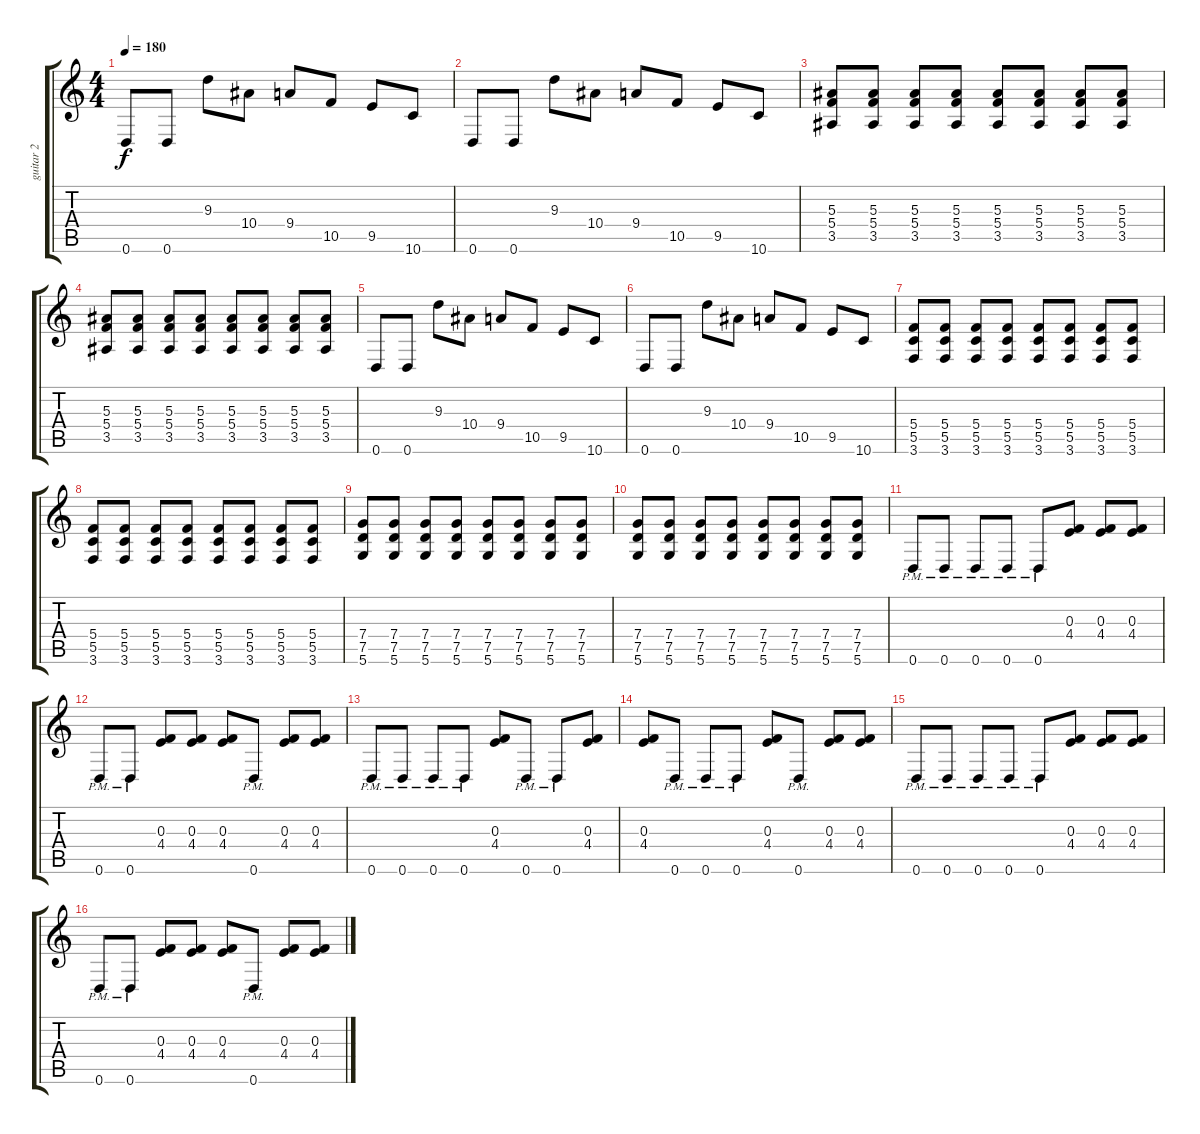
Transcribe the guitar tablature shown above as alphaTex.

\track ("guitar 2" "guitar 2") {instrument distortionguitar}
\staff {score tabs}
\tuning (D4 A3 F3 C3 G2 D2) {hide}
\ts (4 4)
\tempo 180
\clef g2
\ks c
0.6.8{dy f} 0.6.8 9.3.8 10.4.8 9.4.8 10.5.8 9.5.8 10.6.8 |
0.6.8 0.6.8 9.3.8 10.4.8 9.4.8 10.5.8 9.5.8 10.6.8 |
(5.3 5.4 3.5).8 (5.3 5.4 3.5).8 (5.3 5.4 3.5).8 (5.3 5.4 3.5).8 (5.3 5.4 3.5).8 (5.3 5.4 3.5).8 (5.3 5.4 3.5).8 (5.3 5.4 3.5).8 |
(5.3 5.4 3.5).8 (5.3 5.4 3.5).8 (5.3 5.4 3.5).8 (5.3 5.4 3.5).8 (5.3 5.4 3.5).8 (5.3 5.4 3.5).8 (5.3 5.4 3.5).8 (5.3 5.4 3.5).8 |
0.6.8 0.6.8 9.3.8 10.4.8 9.4.8 10.5.8 9.5.8 10.6.8 |
0.6.8 0.6.8 9.3.8 10.4.8 9.4.8 10.5.8 9.5.8 10.6.8 |
(5.4 5.5 3.6).8 (5.4 5.5 3.6).8 (5.4 5.5 3.6).8 (5.4 5.5 3.6).8 (5.4 5.5 3.6).8 (5.4 5.5 3.6).8 (5.4 5.5 3.6).8 (5.4 5.5 3.6).8 |
(5.4 5.5 3.6).8 (5.4 5.5 3.6).8 (5.4 5.5 3.6).8 (5.4 5.5 3.6).8 (5.4 5.5 3.6).8 (5.4 5.5 3.6).8 (5.4 5.5 3.6).8 (5.4 5.5 3.6).8 |
(7.4 7.5 5.6).8 (7.4 7.5 5.6).8 (7.4 7.5 5.6).8 (7.4 7.5 5.6).8 (7.4 7.5 5.6).8 (7.4 7.5 5.6).8 (7.4 7.5 5.6).8 (7.4 7.5 5.6).8 |
(7.4 7.5 5.6).8 (7.4 7.5 5.6).8 (7.4 7.5 5.6).8 (7.4 7.5 5.6).8 (7.4 7.5 5.6).8 (7.4 7.5 5.6).8 (7.4 7.5 5.6).8 (7.4 7.5 5.6).8 |
0.6{pm}.8 0.6{pm}.8 0.6{pm}.8 0.6{pm}.8 0.6{pm}.8 (0.3 4.4).8 (0.3 4.4).8 (0.3 4.4).8 |
0.6{pm}.8 0.6{pm}.8 (0.3 4.4).8 (0.3 4.4).8 (0.3 4.4).8 0.6{pm}.8 (0.3 4.4).8 (0.3 4.4).8 |
0.6{pm}.8 0.6{pm}.8 0.6{pm}.8 0.6{pm}.8 (0.3 4.4).8 0.6{pm}.8 0.6{pm}.8 (0.3 4.4).8 |
(0.3 4.4).8 0.6{pm}.8 0.6{pm}.8 0.6{pm}.8 (0.3 4.4).8 0.6{pm}.8 (0.3 4.4).8 (0.3 4.4).8 |
0.6{pm}.8 0.6{pm}.8 0.6{pm}.8 0.6{pm}.8 0.6{pm}.8 (0.3 4.4).8 (0.3 4.4).8 (0.3 4.4).8 |
0.6{pm}.8 0.6{pm}.8 (0.3 4.4).8 (0.3 4.4).8 (0.3 4.4).8 0.6{pm}.8 (0.3 4.4).8 (0.3 4.4).8
